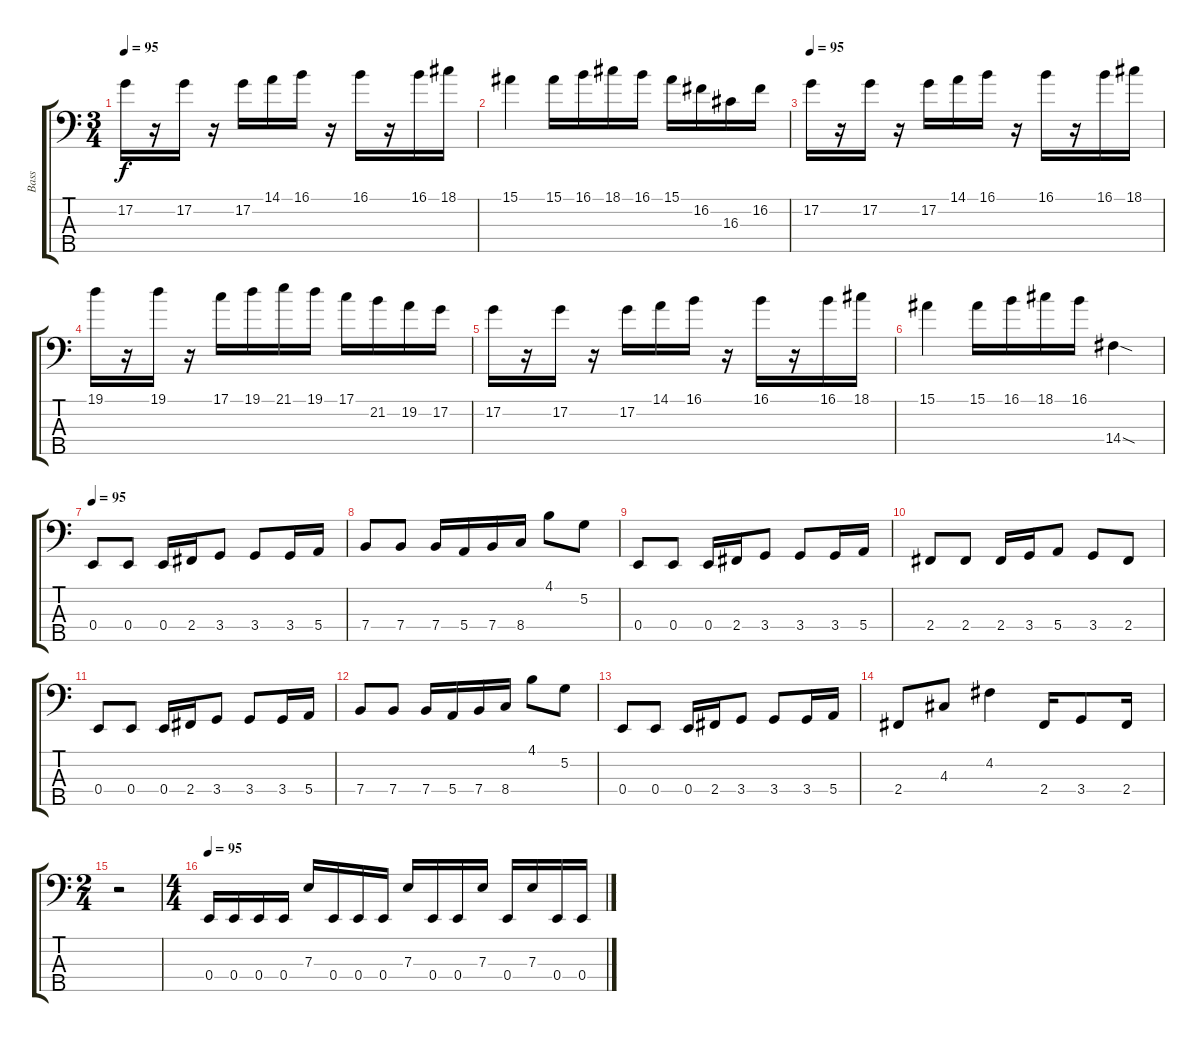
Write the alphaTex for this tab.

\track ("Bass" "Bass") {instrument electricbassfinger}
\staff {score tabs}
\tuning (G2 D2 A1 E1 B0) {hide}
\ts (3 4)
\tempo 95
\clef f4
\ks c
17.2.16{dy f} r.16 17.2.16 r.16 17.2.16 14.1.16 16.1.16 r.16 16.1.16 r.16 16.1.16 18.1.16 |
15.1.4 15.1.16 16.1.16 18.1.16 16.1.16 15.1.16 16.2.16 16.3.16 16.2.16 |
\tempo 95
17.2.16 r.16 17.2.16 r.16 17.2.16 14.1.16 16.1.16 r.16 16.1.16 r.16 16.1.16 18.1.16 |
19.1.16 r.16 19.1.16 r.16 17.1.16 19.1.16 21.1.16 19.1.16 17.1.16 21.2.16 19.2.16 17.2.16 |
17.2.16 r.16 17.2.16 r.16 17.2.16 14.1.16 16.1.16 r.16 16.1.16 r.16 16.1.16 18.1.16 |
15.1.4 15.1.16 16.1.16 18.1.16 16.1.16 14.4{sod}.4 |
\tempo 95
0.4.8 0.4.8 0.4.16 2.4.16 3.4.8 3.4.8 3.4.16 5.4.16 |
7.4.8 7.4.8 7.4.16 5.4.16 7.4.16 8.4.16 4.1.8 5.2.8 |
0.4.8 0.4.8 0.4.16 2.4.16 3.4.8 3.4.8 3.4.16 5.4.16 |
2.4.8 2.4.8 2.4.16 3.4.16 5.4.8 3.4.8 2.4.8 |
0.4.8 0.4.8 0.4.16 2.4.16 3.4.8 3.4.8 3.4.16 5.4.16 |
7.4.8 7.4.8 7.4.16 5.4.16 7.4.16 8.4.16 4.1.8 5.2.8 |
0.4.8 0.4.8 0.4.16 2.4.16 3.4.8 3.4.8 3.4.16 5.4.16 |
2.4.8 4.3.8 4.2.4 2.4.16 3.4.8 2.4.16 |
\ts (2 4)
r.2 |
\ts (4 4)
\tempo 95
0.4.16 0.4.16 0.4.16 0.4.16 7.3.16 0.4.16 0.4.16 0.4.16 7.3.16 0.4.16 0.4.16 7.3.16 0.4.16 7.3.16 0.4.16 0.4.16
